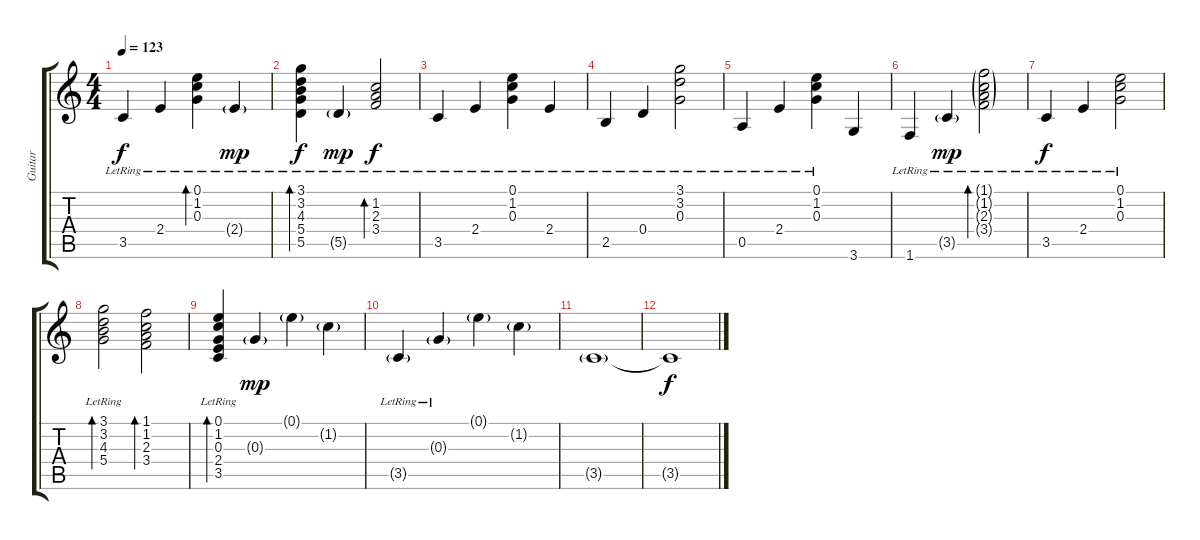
\track ("Guitar" "Guitar") {instrument acousticguitarsteel}
\staff {score tabs}
\tuning (E4 B3 G3 D3 A2 E2) {hide}
\ts (4 4)
\tempo 123
\clef g2
\ks c
3.5{lr}.4{dy f} 2.4{lr}.4 (0.1{lr} 1.2{lr} 0.3{lr}).4{bd 30} 2.4{g lr}.4{dy mp} |
(3.1{lr} 3.2{lr} 4.3{lr} 5.4{lr} 5.5{lr}).4{bd 30 dy f} 5.5{g lr}.4{dy mp} (1.2{lr} 2.3{lr} 3.4{lr}).2{bd 30 dy f} |
3.5{lr}.4 2.4{lr}.4 (0.1{lr} 1.2{lr} 0.3{lr}).4 2.4{lr}.4 |
2.5{lr}.4 0.4{lr}.4 (3.1{lr} 3.2{lr} 0.3{lr}).2 |
0.5{lr}.4 2.4{lr}.4 (0.1{lr} 1.2{lr} 0.3{lr}).4 3.6.4 |
1.6{lr}.4 3.5{g lr}.4{dy mp} (1.1{g lr} 1.2{g lr} 2.3{g lr} 3.4{g lr}).2{bd 30} |
3.5{lr}.4{dy f} 2.4{lr}.4 (0.1{lr} 1.2{lr} 0.3{lr}).2 |
(3.1{lr} 3.2{lr} 4.3{lr} 5.4).2{bd 30} (1.1 1.2 2.3 3.4).2{bd 30} |
(0.1{lr} 1.2{lr} 0.3{lr} 2.4{lr} 3.5{lr}).4{bd 30} 0.3{g}.4{dy mp} 0.1{g}.4 1.2{g}.4 |
3.5{g lr}.4 0.3{g lr}.4 0.1{g}.4 1.2{g}.4 |
3.5{g}.1 |
3.5{t}.1{dy f}
